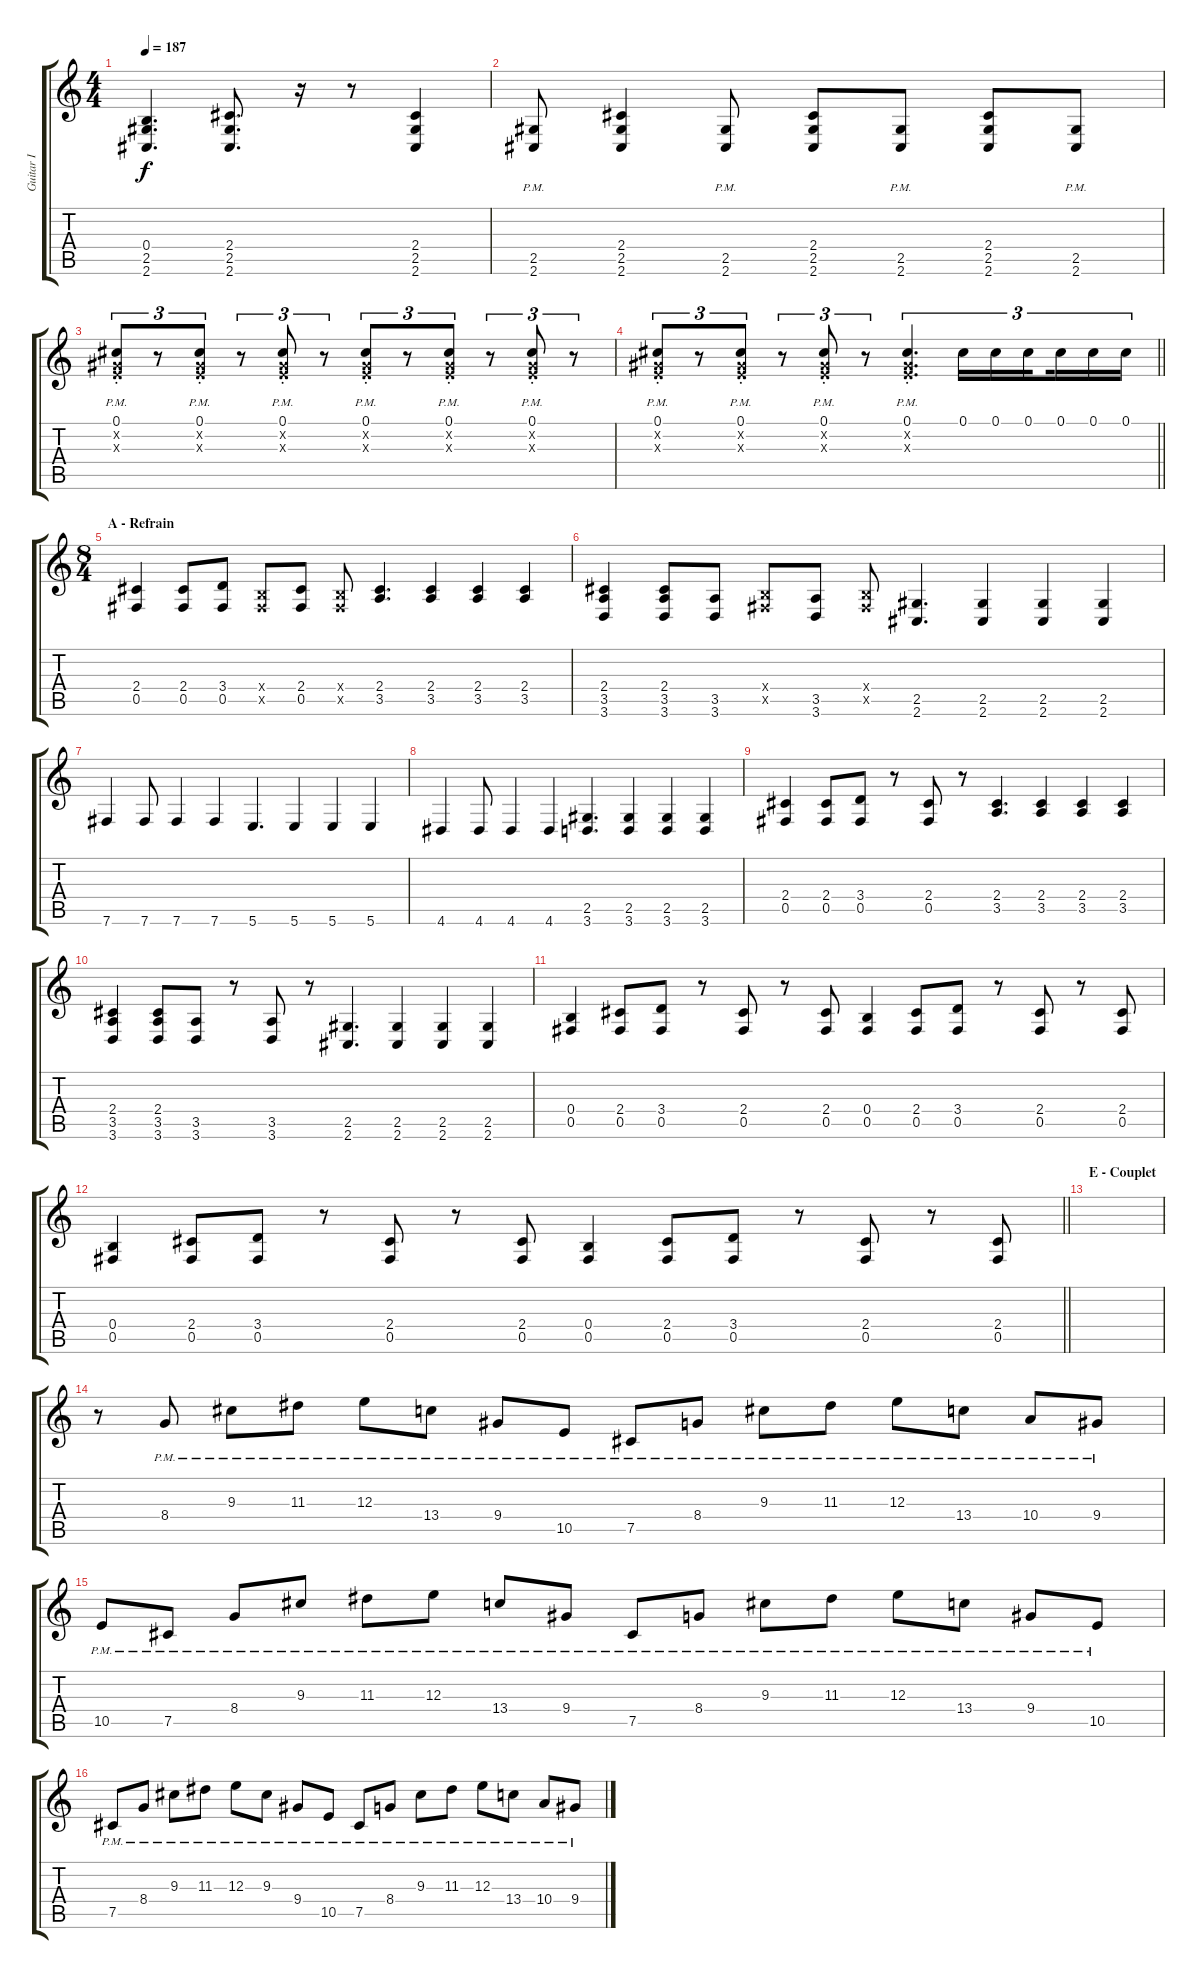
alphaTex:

\track ("Guitar I" "Guitar I") {instrument distortionguitar}
\staff {score tabs}
\tuning (Db4 Ab3 E3 B2 Gb2 B1) {hide}
\ts (4 4)
\tempo 187
\clef g2
\ks c
(0.4 2.5 2.6).4{d dy f} (2.4 2.5 2.6).8{d} r.16 r.8 (2.4 2.5 2.6).4 |
(2.5{pm} 2.6{pm}).8 (2.4 2.5 2.6).4 (2.5{pm} 2.6{pm}).8 (2.4 2.5 2.6).8 (2.5{pm} 2.6{pm}).8 (2.4 2.5 2.6).8 (2.5{pm} 2.6{pm}).8 |
(0.1{pm st} 0.2{x} 0.3{x}).8{tu (3 2) balance 4} r.8{tu (3 2)} (0.1{pm st} 0.2{x} 0.3{x}).8{tu (3 2) balance 16} r.8{tu (3 2)} (0.1{pm st} 0.2{x} 0.3{x}).8{tu (3 2)} r.8{tu (3 2)} (0.1{pm st} 0.2{x} 0.3{x}).8{tu (3 2)} r.8{tu (3 2)} (0.1{pm st} 0.2{x} 0.3{x}).8{tu (3 2)} r.8{tu (3 2)} (0.1{pm st} 0.2{x} 0.3{x}).8{tu (3 2)} r.8{tu (3 2)} |
\barLineRight lightlight
(0.1{pm st} 0.2{x} 0.3{x}).8{tu (3 2)} r.8{tu (3 2)} (0.1{pm st} 0.2{x} 0.3{x}).8{tu (3 2)} r.8{tu (3 2)} (0.1{pm st} 0.2{x} 0.3{x}).8{tu (3 2)} r.8{tu (3 2)} (0.1{pm st} 0.2{x} 0.3{x}).4{d tu (3 2)} 0.1.16{tu (3 2)} 0.1.16{tu (3 2)} 0.1.16{tu (3 2) beam splitsecondary} 0.1.16{tu (3 2)} 0.1.16{tu (3 2)} 0.1.16{tu (3 2)} |
\ts (8 4)
\section ("" "A - Refrain")
(2.4 0.5).4 (2.4 0.5).8 (3.4 0.5).8 (0.4{x} 0.5{x}).8 (2.4 0.5).8 (0.4{x} 0.5{x}).8 (2.4 3.5).4{d} (2.4 3.5).4 (2.4 3.5).4 (2.4 3.5).4 |
(2.4 3.5 3.6).4 (2.4 3.5 3.6).8 (3.5 3.6).8 (0.4{x} 0.5{x}).8 (3.5 3.6).8 (0.4{x} 0.5{x}).8 (2.5 2.6).4{d} (2.5 2.6).4 (2.5 2.6).4 (2.5 2.6).4 |
7.6.4 7.6.8 7.6.4 7.6.4 5.6.4{d} 5.6.4 5.6.4 5.6.4 |
4.6.4 4.6.8 4.6.4 4.6.4 (2.5 3.6).4{d} (2.5 3.6).4 (2.5 3.6).4 (2.5 3.6).4 |
(2.4 0.5).4 (2.4 0.5).8 (3.4 0.5).8 r.8 (2.4 0.5).8 r.8 (2.4 3.5).4{d} (2.4 3.5).4 (2.4 3.5).4 (2.4 3.5).4 |
(2.4 3.5 3.6).4 (2.4 3.5 3.6).8 (3.5 3.6).8 r.8 (3.5 3.6).8 r.8 (2.5 2.6).4{d} (2.5 2.6).4 (2.5 2.6).4 (2.5 2.6).4 |
(0.4 0.5).4 (2.4 0.5).8 (3.4 0.5).8 r.8 (2.4 0.5).8 r.8 (2.4 0.5).8 (0.4 0.5).4 (2.4 0.5).8 (3.4 0.5).8 r.8 (2.4 0.5).8 r.8 (2.4 0.5).8 |
\barLineRight lightlight
(0.4 0.5).4 (2.4 0.5).8 (3.4 0.5).8 r.8 (2.4 0.5).8 r.8 (2.4 0.5).8 (0.4 0.5).4 (2.4 0.5).8 (3.4 0.5).8 r.8 (2.4 0.5).8 r.8 (2.4 0.5).8 |
\section ("" "E - Couplet")
|
r.8 8.4{pm}.8 9.3{pm}.8 11.3{pm}.8 12.3{pm}.8 13.4{pm}.8 9.4{pm}.8 10.5{pm}.8 7.5{pm}.8 8.4{pm}.8 9.3{pm}.8 11.3{pm}.8 12.3{pm}.8 13.4{pm}.8 10.4{pm}.8 9.4{pm}.8 |
10.5{pm}.8 7.5{pm}.8 8.4{pm}.8 9.3{pm}.8 11.3{pm}.8 12.3{pm}.8 13.4{pm}.8 9.4{pm}.8 7.5{pm}.8 8.4{pm}.8 9.3{pm}.8 11.3{pm}.8 12.3{pm}.8 13.4{pm}.8 9.4{pm}.8 10.5{pm}.8 |
7.5{pm}.8 8.4{pm}.8 9.3{pm}.8 11.3{pm}.8 12.3{pm}.8 9.3{pm}.8 9.4{pm}.8 10.5{pm}.8 7.5{pm}.8 8.4{pm}.8 9.3{pm}.8 11.3{pm}.8 12.3{pm}.8 13.4{pm}.8 10.4{pm}.8 9.4{pm}.8
